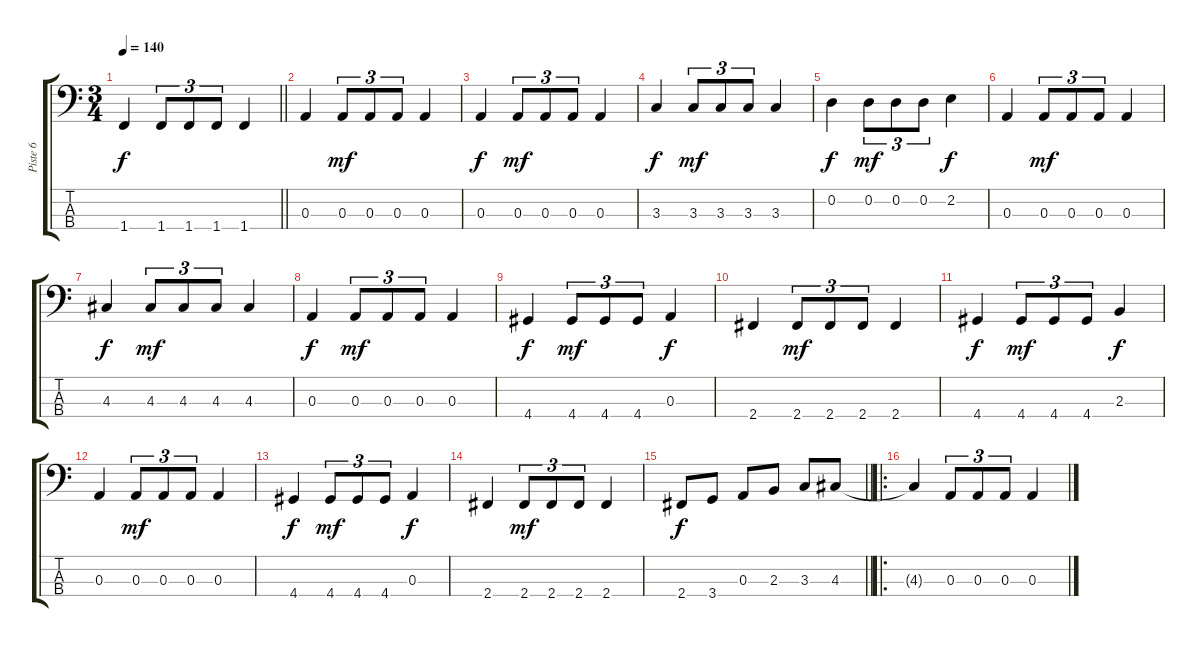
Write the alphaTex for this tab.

\track ("Piste 6" "Piste 6") {instrument electricbassfinger}
\staff {score tabs}
\tuning (G2 D2 A1 E1) {hide}
\ts (3 4)
\tempo 140
\clef f4
\barLineRight lightlight
\ks c
1.4.4{dy f} 1.4.8{tu (3 2)} 1.4.8{tu (3 2)} 1.4.8{tu (3 2)} 1.4.4 |
\section ("" "")
0.3.4 0.3.8{tu (3 2) dy mf} 0.3.8{tu (3 2)} 0.3.8{tu (3 2)} 0.3.4 |
0.3.4{dy f} 0.3.8{tu (3 2) dy mf} 0.3.8{tu (3 2)} 0.3.8{tu (3 2)} 0.3.4 |
3.3.4{dy f} 3.3.8{tu (3 2) dy mf} 3.3.8{tu (3 2)} 3.3.8{tu (3 2)} 3.3.4 |
0.2.4{dy f} 0.2.8{tu (3 2) dy mf} 0.2.8{tu (3 2)} 0.2.8{tu (3 2)} 2.2.4{dy f} |
0.3.4 0.3.8{tu (3 2) dy mf} 0.3.8{tu (3 2)} 0.3.8{tu (3 2)} 0.3.4 |
4.3.4{dy f} 4.3.8{tu (3 2) dy mf} 4.3.8{tu (3 2)} 4.3.8{tu (3 2)} 4.3.4 |
0.3.4{dy f} 0.3.8{tu (3 2) dy mf} 0.3.8{tu (3 2)} 0.3.8{tu (3 2)} 0.3.4 |
4.4.4{dy f} 4.4.8{tu (3 2) dy mf} 4.4.8{tu (3 2)} 4.4.8{tu (3 2)} 0.3.4{dy f} |
2.4.4 2.4.8{tu (3 2) dy mf} 2.4.8{tu (3 2)} 2.4.8{tu (3 2)} 2.4.4 |
4.4.4{dy f} 4.4.8{tu (3 2) dy mf} 4.4.8{tu (3 2)} 4.4.8{tu (3 2)} 2.3.4{dy f} |
0.3.4 0.3.8{tu (3 2) dy mf} 0.3.8{tu (3 2)} 0.3.8{tu (3 2)} 0.3.4 |
4.4.4{dy f} 4.4.8{tu (3 2) dy mf} 4.4.8{tu (3 2)} 4.4.8{tu (3 2)} 0.3.4{dy f} |
2.4.4 2.4.8{tu (3 2) dy mf} 2.4.8{tu (3 2)} 2.4.8{tu (3 2)} 2.4.4 |
\barLineRight lightlight
2.4.8{dy f} 3.4.8 0.3.8 2.3.8 3.3.8 4.3.8 |
\ro
4.3{t}.4 0.3.8{tu (3 2)} 0.3.8{tu (3 2)} 0.3.8{tu (3 2)} 0.3.4
